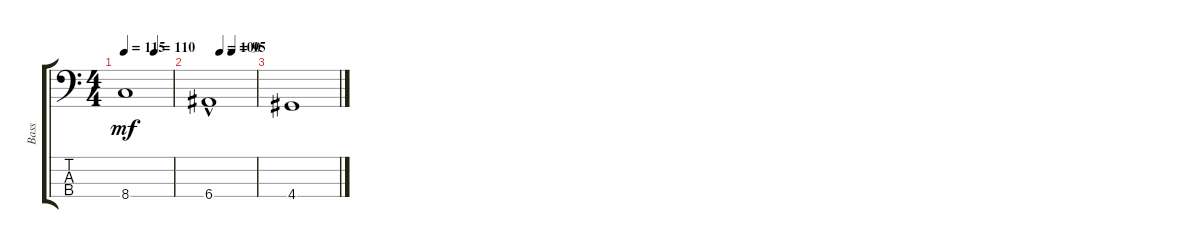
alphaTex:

\track ("Bass" "Bass") {instrument electricbassfinger}
\staff {score tabs}
\tuning (G2 D2 A1 E1) {hide}
\ts (4 4)
\tempo 115
\tempo (110 0.625)
\clef f4
\ks c
8.4.1{dy mf} |
\tempo (100 0.25)
\tempo (95 0.5)
6.4{hac}.1 |
4.4.1
